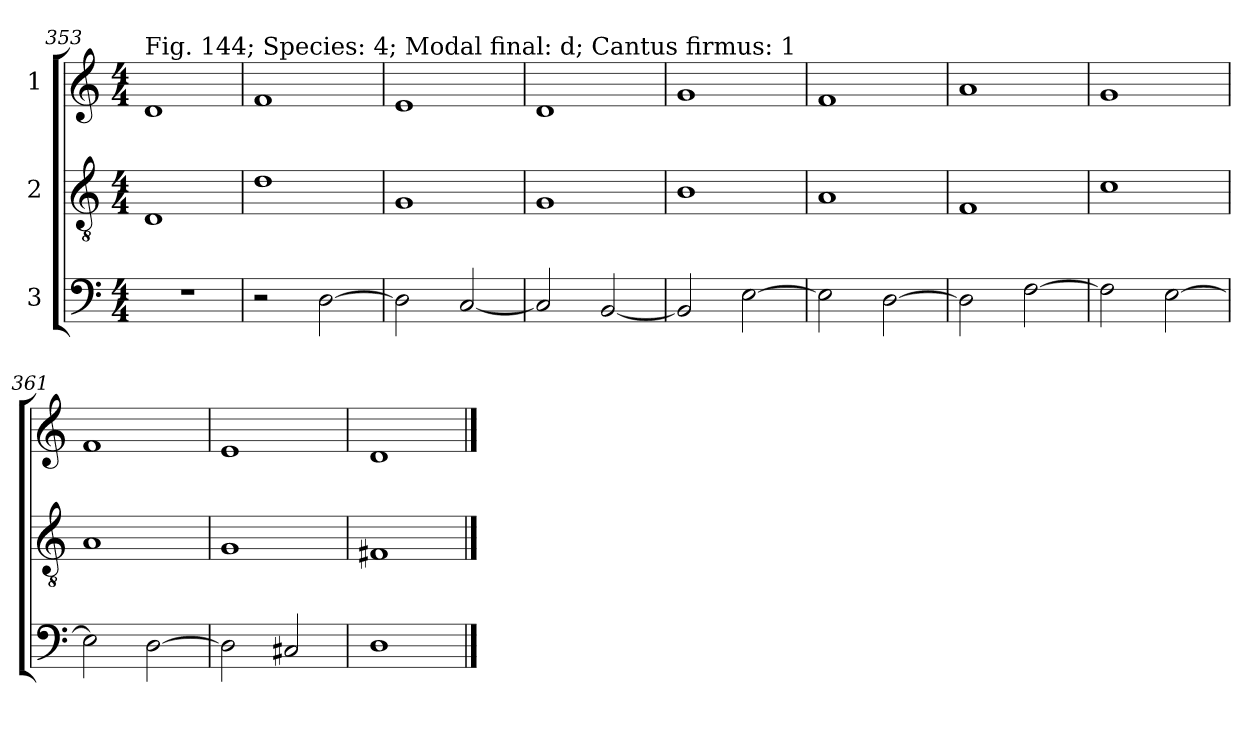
**kern	**kern	**kern
*part3	*part2	*part1
*staff3	*staff2	*staff1
*I"3	*I"2	*I"1
*clefF4	*clefGv2	*clefG2
*k[]	*k[]	*k[]
*M4/4	*M4/4	*M4/4
=353	=353	=353
!	!	!LO:TX:a:t=Fig. 144; Species&colon; 4; Modal final&colon; d; Cantus firmus&colon; 1
1r	1D	1d
=354	=354	=354
2r	1d	1f
[2D\	.	.
=355	=355	=355
2D\]	1G	1e
[2C/	.	.
=356	=356	=356
2C/]	1G	1d
[2BB/	.	.
=357	=357	=357
2BB/]	1B	1g
[2E\	.	.
=358	=358	=358
2E\]	1A	1f
[2D\	.	.
=359	=359	=359
2D\]	1F	1a
[2F\	.	.
=360	=360	=360
2F\]	1c	1g
[2E\	.	.
=361	=361	=361
2E\]	1A	1f
[2D\	.	.
=362	=362	=362
2D\]	1G	1e
2C#X/	.	.
=363	=363	=363
1D	1F#X	1d
==	==	==
*-	*-	*-
